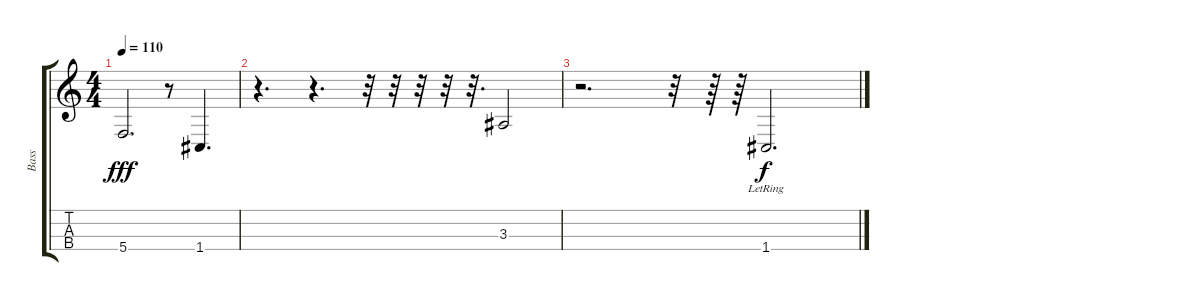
\track ("Bass" "Bass") {instrument electricbassfinger}
\staff {score tabs}
\tuning (F3 C3 G2 C2) {hide}
\ts (4 4)
\tempo 110
\clef g2
\ks c
5.4.2{d dy fff} r.8 1.4.4{d} |
r.4{d} r.4{d} r.32 r.32 r.32 r.32 r.32{d} 3.3.2 |
r.2{d} r.32 r.64 r.64 1.4{lr}.2{d dy f}
